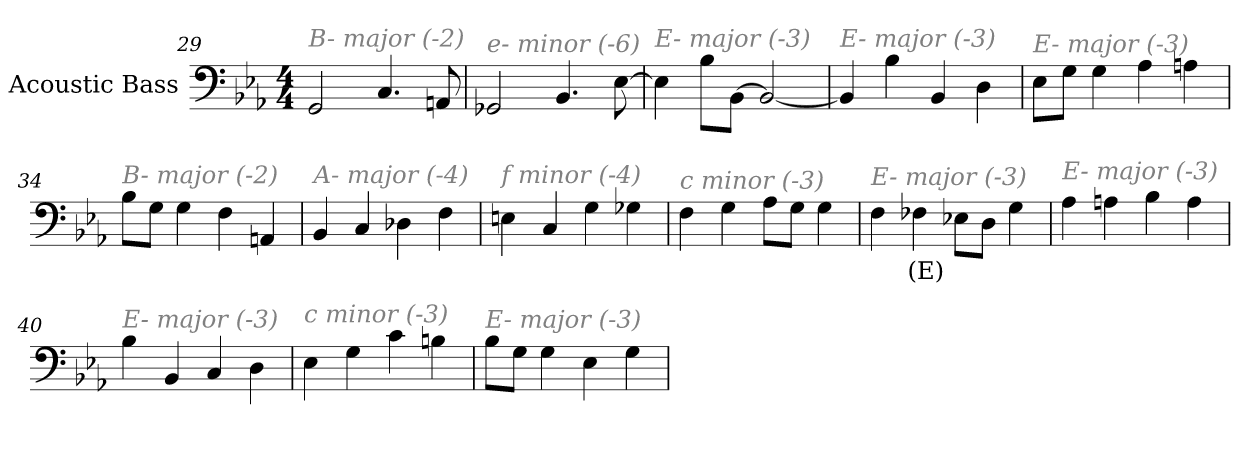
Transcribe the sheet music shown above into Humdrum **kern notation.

**kern	**text
*part1	*part1
*staff1	*staff1
*I"Acoustic Bass	*
*clefF4	*
*ITrd7c12	*
*k[b-e-a-]	*
*E-:	*
*M4/4	*
=29	=29
!LO:TX:i:color=#808080:t=B- major (-2)	!
2GGG	.
4.CC	.
8AAAn	.
=30	=30
!LO:TX:i:color=#808080:t=e- minor (-6)	!
2GGG-X	.
4.BBB-	.
[8EE-	.
=31	=31
!LO:TX:i:color=#808080:t=E- major (-3)	!
4EE-]	.
8BB-L	.
[8BBB-J	.
2BBB-_	.
=32	=32
!LO:TX:i:color=#808080:t=E- major (-3)	!
4BBB-]	.
4BB-	.
4BBB-	.
4DD	.
=33	=33
!LO:TX:i:color=#808080:t=E- major (-3)	!
8EE-L	.
8GGJ	.
4GG	.
4AA-	.
4AAn	.
=34	=34
!LO:TX:i:color=#808080:t=B- major (-2)	!
8BB-L	.
8GGJ	.
4GG	.
4FF	.
4AAAn	.
=35	=35
!LO:TX:i:color=#808080:t=A- major (-4)	!
4BBB-	.
4CC	.
4DD-X	.
4FF	.
=36	=36
!LO:TX:i:color=#808080:t=f minor (-4)	!
4EEn	.
4CC	.
4GG	.
4GG-X	.
=37	=37
!LO:TX:i:color=#808080:t=c minor (-3)	!
4FF	.
4GG	.
8AA-L	.
8GGJ	.
4GG	.
=38	=38
!LO:TX:i:color=#808080:t=E- major (-3)	!
4FF	.
4FF-Xi	(E)
8EE-XL	.
8DDJ	.
4GG	.
=39	=39
!LO:TX:i:color=#808080:t=E- major (-3)	!
4AA-	.
4AAn	.
4BB-	.
4AA	.
=40	=40
!LO:TX:i:color=#808080:t=E- major (-3)	!
4BB-	.
4BBB-	.
4CC	.
4DD	.
=41	=41
!LO:TX:i:color=#808080:t=c minor (-3)	!
4EE-	.
4GG	.
4C	.
4BBn	.
=42	=42
!LO:TX:i:color=#808080:t=E- major (-3)	!
8BB-L	.
8GGJ	.
4GG	.
4EE-	.
4GG	.
=	=
*-	*-
